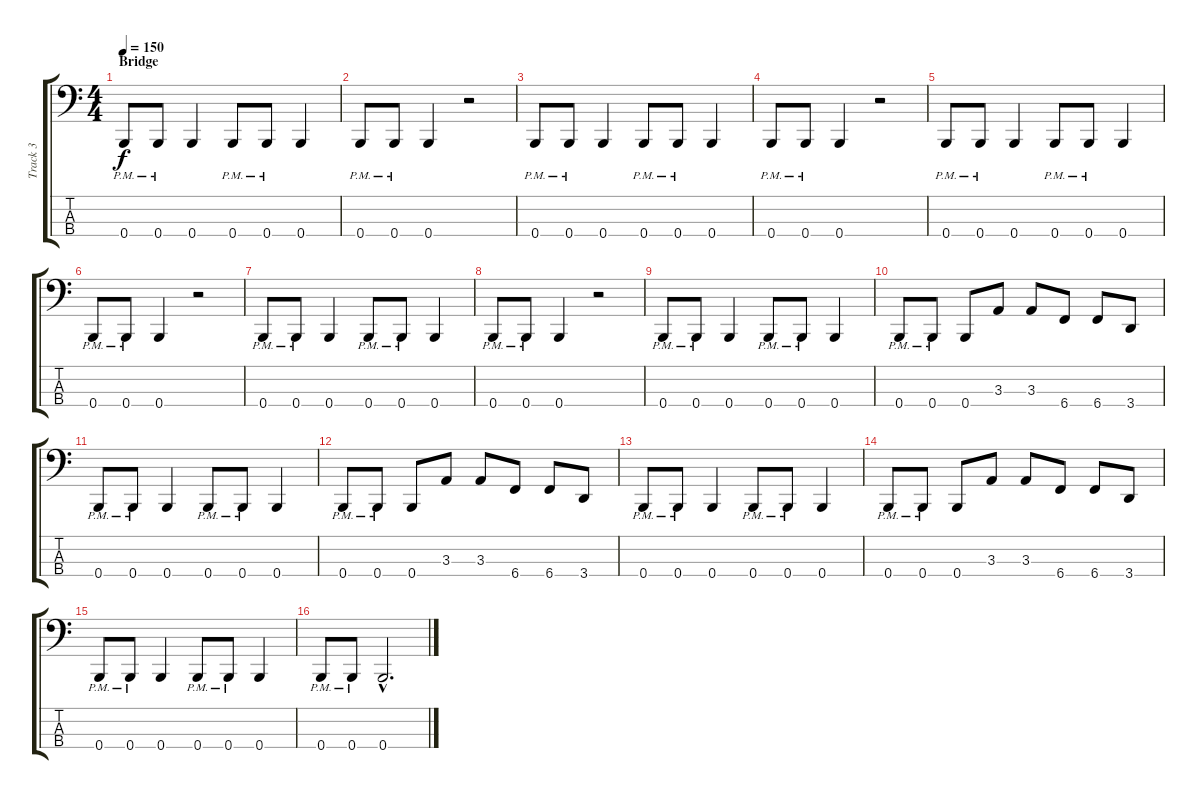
\track ("Track 3" "Track 3") {instrument electricbasspick}
\staff {score tabs}
\tuning (E2 B1 Gb1 B0) {hide}
\ts (4 4)
\section ("" "Bridge")
\tempo 150
\clef f4
\ks c
0.4{pm}.8{dy f} 0.4{pm}.8 0.4.4 0.4{pm}.8 0.4{pm}.8 0.4.4 |
0.4{pm}.8 0.4{pm}.8 0.4.4 r.2 |
0.4{pm}.8 0.4{pm}.8 0.4.4 0.4{pm}.8 0.4{pm}.8 0.4.4 |
0.4{pm}.8 0.4{pm}.8 0.4.4 r.2 |
0.4{pm}.8 0.4{pm}.8 0.4.4 0.4{pm}.8 0.4{pm}.8 0.4.4 |
0.4{pm}.8 0.4{pm}.8 0.4.4 r.2 |
0.4{pm}.8 0.4{pm}.8 0.4.4 0.4{pm}.8 0.4{pm}.8 0.4.4 |
0.4{pm}.8 0.4{pm}.8 0.4.4 r.2 |
0.4{pm}.8 0.4{pm}.8 0.4.4 0.4{pm}.8 0.4{pm}.8 0.4.4 |
0.4{pm}.8 0.4{pm}.8 0.4.8 3.3.8 3.3.8 6.4.8 6.4.8 3.4.8 |
0.4{pm}.8 0.4{pm}.8 0.4.4 0.4{pm}.8 0.4{pm}.8 0.4.4 |
0.4{pm}.8 0.4{pm}.8 0.4.8 3.3.8 3.3.8 6.4.8 6.4.8 3.4.8 |
0.4{pm}.8 0.4{pm}.8 0.4.4 0.4{pm}.8 0.4{pm}.8 0.4.4 |
0.4{pm}.8 0.4{pm}.8 0.4.8 3.3.8 3.3.8 6.4.8 6.4.8 3.4.8 |
0.4{pm}.8 0.4{pm}.8 0.4.4 0.4{pm}.8 0.4{pm}.8 0.4.4 |
0.4{pm}.8 0.4{pm}.8 0.4{hac}.2{d}
